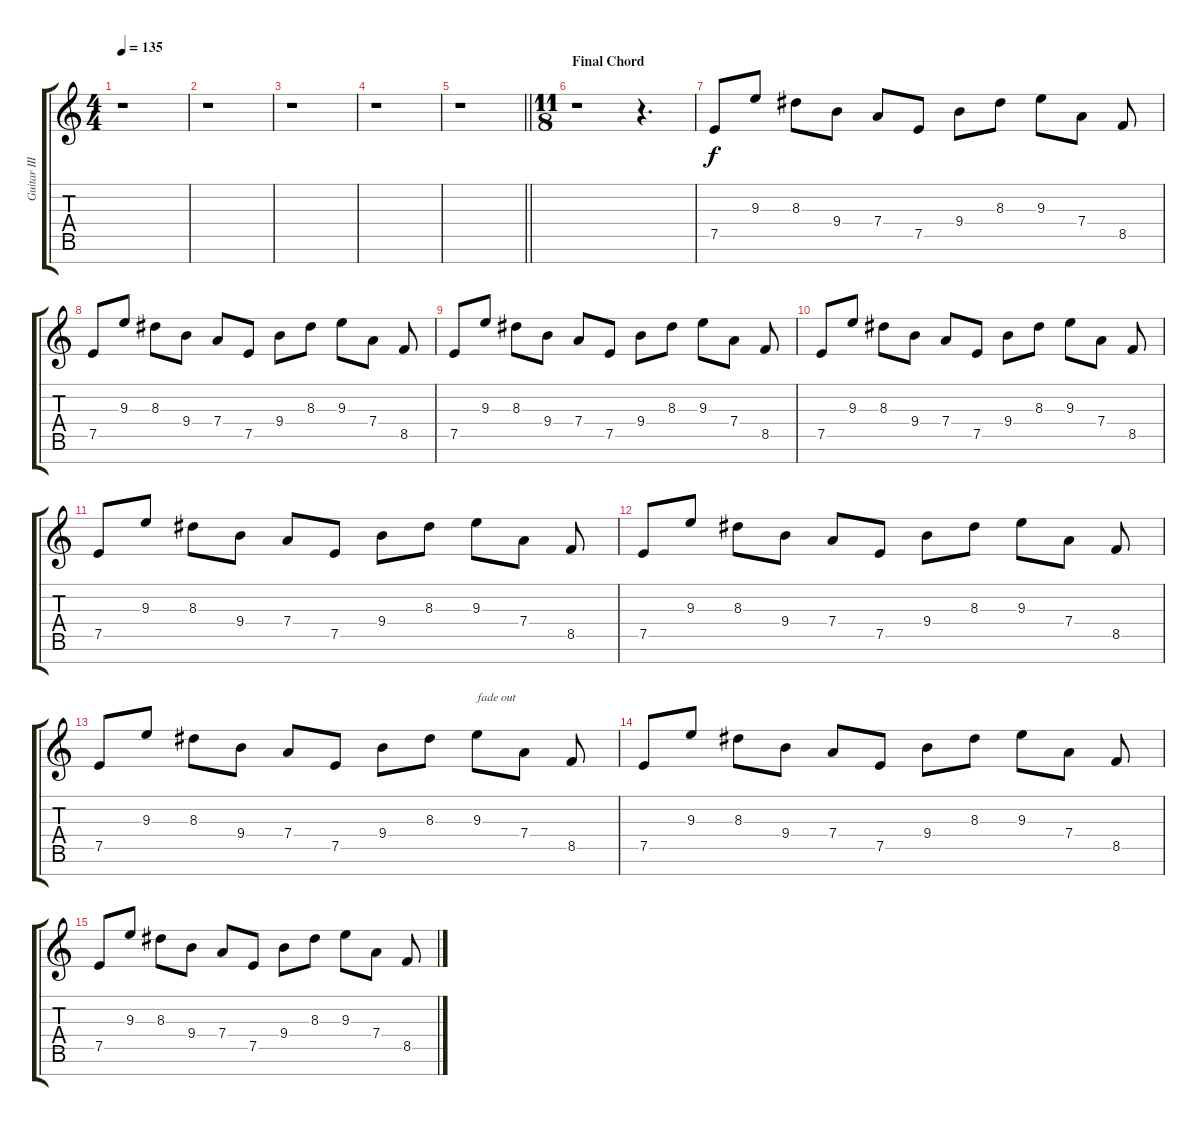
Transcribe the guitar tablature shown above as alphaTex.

\track ("Guitar III" "Guitar III") {instrument distortionguitar}
\staff {score tabs}
\tuning (E4 B3 G3 D3 A2 E2 B1) {hide}
\ts (4 4)
\tempo 135
\clef g2
\ks c
r.1{dy f} |
r.1 |
r.1 |
r.1 |
\barLineRight lightlight
r.1 |
\ts (11 8)
\section ("" "Final Chord")
r.1{volume 0} r.4{d} |
7.5.8{volume 16} 9.3.8 8.3.8 9.4.8 7.4.8 7.5.8 9.4.8 8.3.8 9.3.8 7.4.8 8.5.8 |
7.5.8 9.3.8 8.3.8 9.4.8 7.4.8 7.5.8 9.4.8 8.3.8 9.3.8 7.4.8 8.5.8 |
7.5.8 9.3.8 8.3.8 9.4.8 7.4.8 7.5.8 9.4.8 8.3.8 9.3.8 7.4.8 8.5.8 |
7.5.8 9.3.8 8.3.8 9.4.8 7.4.8 7.5.8 9.4.8 8.3.8 9.3.8 7.4.8 8.5.8 |
7.5.8 9.3.8 8.3.8 9.4.8 7.4.8 7.5.8 9.4.8 8.3.8 9.3.8 7.4.8 8.5.8 |
7.5.8 9.3.8 8.3.8 9.4.8 7.4.8 7.5.8 9.4.8 8.3.8 9.3.8 7.4.8 8.5.8 |
7.5.8 9.3.8 8.3.8 9.4.8 7.4.8 7.5.8 9.4.8 8.3.8 9.3.8{txt "fade out"} 7.4.8{volume 0} 8.5.8 |
7.5.8 9.3.8 8.3.8 9.4.8 7.4.8 7.5.8 9.4.8 8.3.8 9.3.8 7.4.8 8.5.8 |
7.5.8 9.3.8 8.3.8 9.4.8 7.4.8 7.5.8 9.4.8 8.3.8 9.3.8 7.4.8 8.5.8
